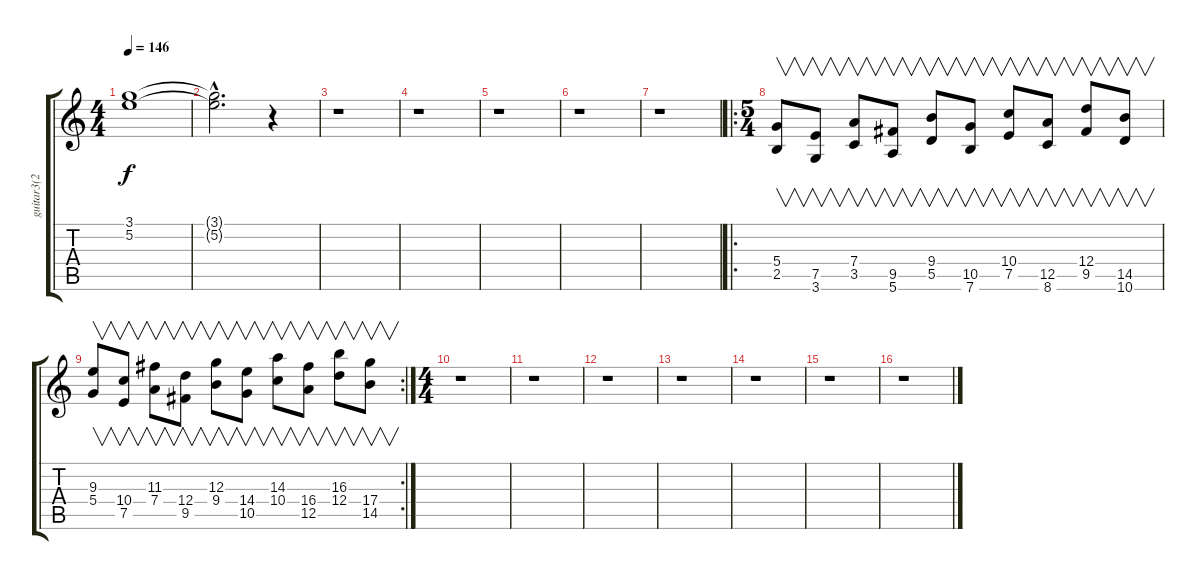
\track ("guitar3(2 gtrs arr one)" "guitar3(2 ") {instrument overdrivenguitar}
\staff {score tabs}
\tuning (E4 B3 G3 D3 A2 E2) {hide}
\ts (4 4)
\tempo 146
\clef g2
\ks c
(3.1{t} 5.2{t}).1{dy f} |
(3.1{hac t} 5.2{hac t}).2{d} r.4 |
r.1 |
r.1 |
r.1 |
r.1 |
r.1 |
\ro
\ts (5 4)
(5.4 2.5).8{v} (7.5 3.6).8{v} (7.4 3.5).8{v} (9.5 5.6).8{v} (9.4 5.5).8{v} (10.5 7.6).8{v} (10.4 7.5).8{v} (12.5 8.6).8{v} (12.4 9.5).8{v} (14.5 10.6).8{v} |
\rc 2
(9.3 5.4).8{v} (10.4 7.5).8{v} (11.3 7.4).8{v} (12.4 9.5).8{v} (12.3 9.4).8{v} (14.4 10.5).8{v} (14.3 10.4).8{v} (16.4 12.5).8{v} (16.3 12.4).8{v} (17.4 14.5).8{v} |
\ts (4 4)
r.1 |
r.1 |
r.1 |
r.1 |
r.1 |
r.1 |
r.1
